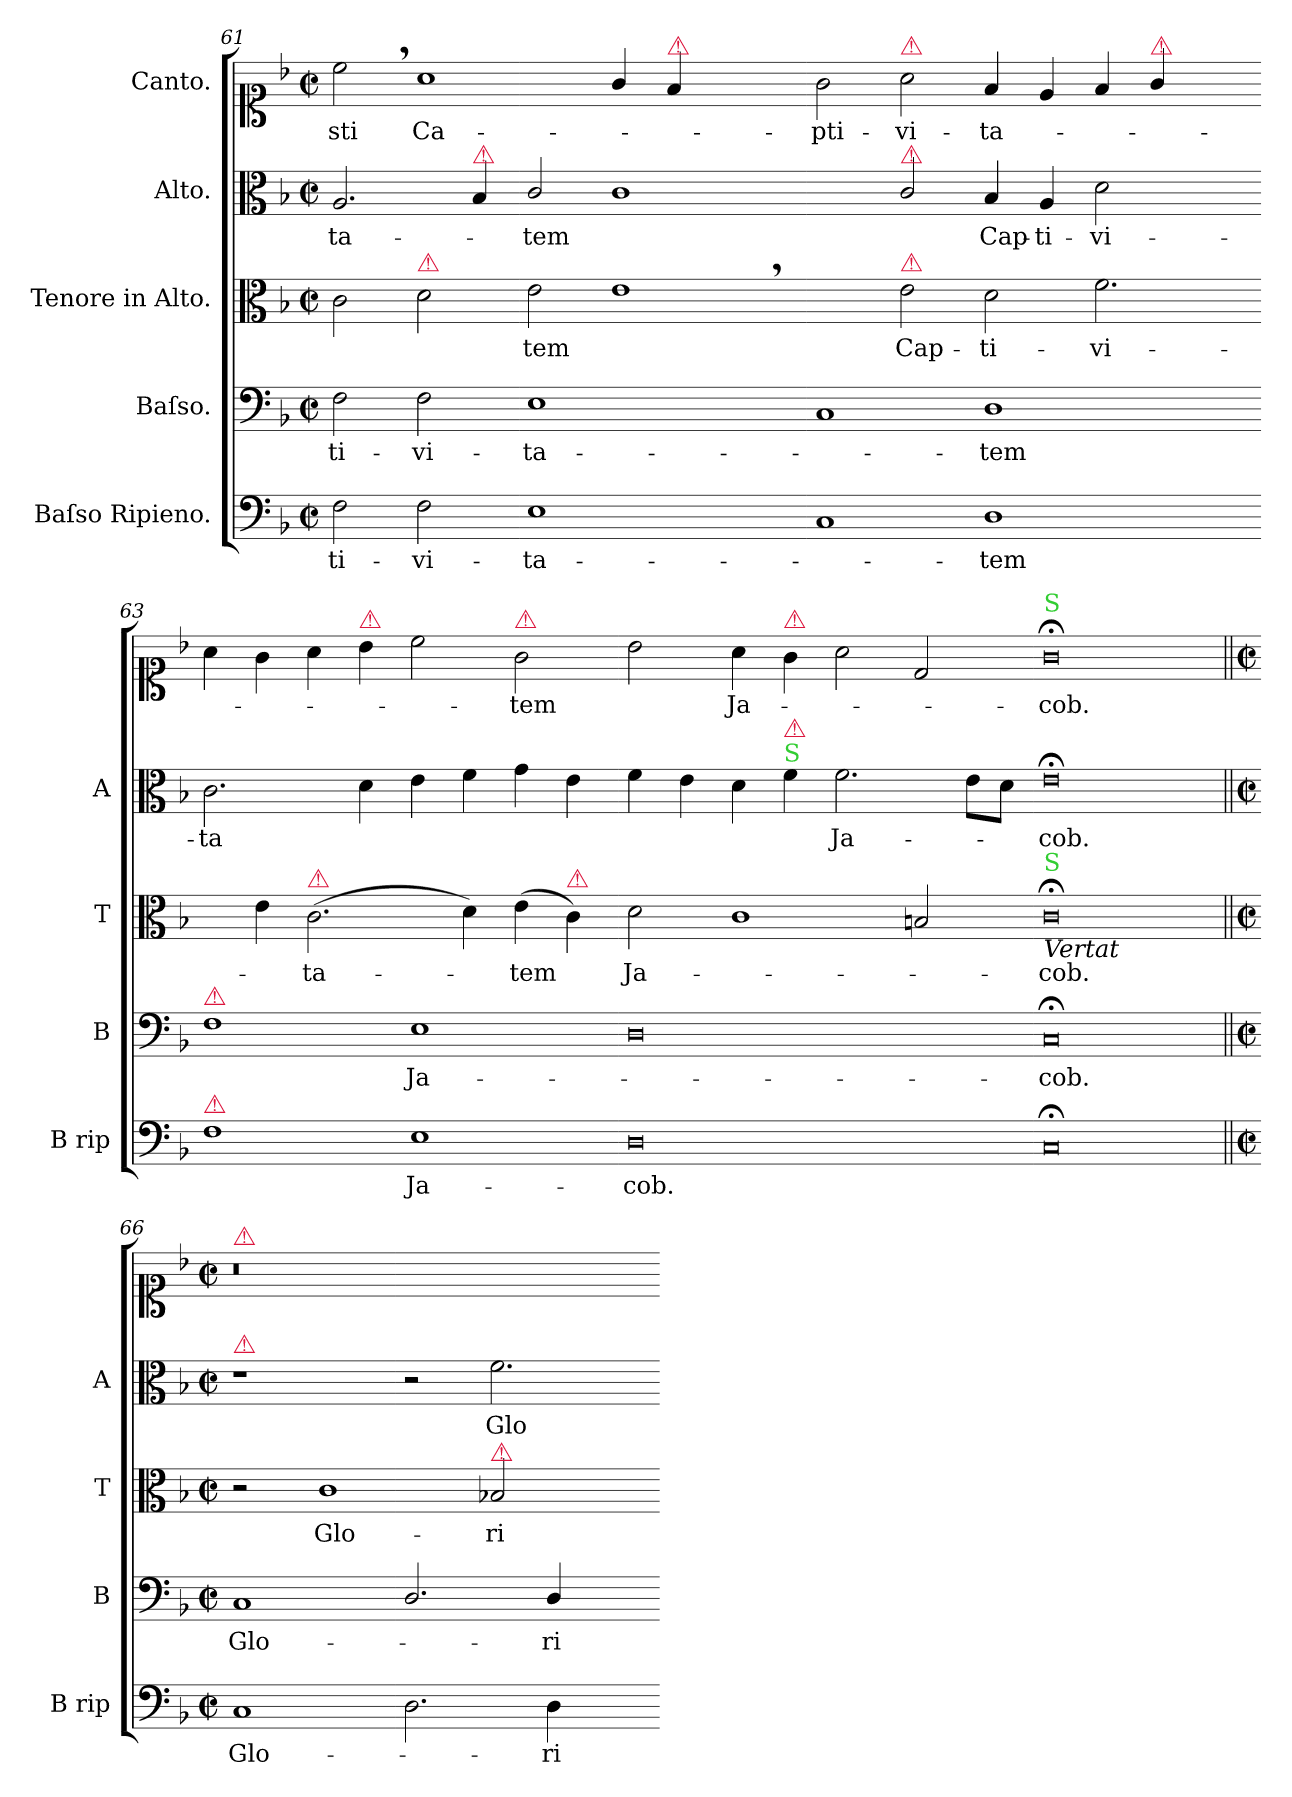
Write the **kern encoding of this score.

**kern	**text	**kern	**text	**kern	**text	**kern	**text	**kern	**text
*part5	*part5	*part4	*part4	*part3	*part3	*part2	*part2	*part1	*part1
*staff5	*staff5	*staff4	*staff4	*staff3	*staff3	*staff2	*staff2	*staff1	*staff1
*I"Baſso Ripieno.	*	*I"Baſso.	*	*I"Tenore in Alto.	*	*I"Alto.	*	*I"Canto.	*
*I'B rip	*	*I'B	*	*I'T	*	*I'A	*	*	*
*clefF4	*	*clefF4	*	*clefC3	*	*clefC3	*	*clefC1	*
*k[b-]	*	*k[b-]	*	*k[b-]	*	*k[b-]	*	*k[b-]	*
*M2/2	*	*M2/2	*	*M2/2	*	*M2/2	*	*M2/2	*
*met(c|)	*	*met(c|)	*	*met(c|)	*	*met(c|)	*	*met(c|)	*
=61	=61	=61	=61	=61	=61	=61	=61	=61	=61
2F\	-ti-	2F\	-ti-	2c\	.	2.A/	-ta-	2cc,\	-sti
!	!	!	!	!LO:TX:a:color=crimson:t=⚠	!	!	!	!	!
2F\	-vi-	2F\	-vi-	2d\	.	.	.	1a\	Ca-
!	!	!	!	!	!	!LO:TX:a:color=crimson:t=⚠	!	!	!
.	.	.	.	.	.	4B-/	.	.	.
1E	-ta-	1E	-ta-	2e\	-tem	2c/	-tem	.	.
.	.	.	.	1e,\	.	1c/	.	4g/	.
!	!	!	!	!	!	!	!	!LO:TX:a:color=crimson:t=⚠	!
.	.	.	.	.	.	.	.	4f/	.
2ryy	.	2ryy	.	.	.	.	.	2ryy	.
=62-	=62-	=62-	=62-	=62-	=62-	=62-	=62-	=62-	=62-
1C	.	1C	.	2ryy	.	2ryy	.	2g\	-pti-
!	!	!	!	!	!	!	!	!LO:TX:a:color=crimson:t=⚠	!
!	!	!	!	!	!	!LO:TX:a:color=crimson:t=⚠	!	!	!
!	!	!	!	!LO:TX:a:color=crimson:t=⚠	!	!	!	!	!
.	.	.	.	2e\	Cap-	2c/	.	2a\	-vi-
1D	-tem	1D	-tem	2d\	-ti-	4B-/	Cap-	4f/	-ta-
.	.	.	.	.	.	4A/	-ti-	4e/	.
.	.	.	.	2.f\	-vi-	2d\	-vi-	4f/	.
!	!	!	!	!	!	!	!	!LO:TX:a:color=crimson:t=⚠	!
.	.	.	.	.	.	.	.	4g/	.
4ryy	.	4ryy	.	.	.	4ryy	.	4ryy	.
=63-	=63-	=63-	=63-	=63-	=63-	=63-	=63-	=63-	=63-
!	!	!LO:TX:a:color=crimson:t=⚠	!	!	!	!	!	!	!
!LO:TX:a:color=crimson:t=⚠	!	!	!	!	!	!	!	!	!
1F	.	1F	.	4ryy	.	2.c\	-ta	4a\	.
.	.	.	.	4e\	.	.	.	4g\	.
!	!	!	!	!LO:TX:a:color=crimson:t=⚠	!	!	!	!	!
.	.	.	.	(<2.c\	-ta-	.	.	4a\	.
!	!	!	!	!	!	!	!	!LO:TX:a:color=crimson:t=⚠	!
.	.	.	.	.	.	4d\	.	4b-\	.
1E	Ja-	1E	Ja-	.	.	4e\	.	2cc\	.
.	.	.	.	4d\)	.	4f\	.	.	.
!	!	!	!	!	!	!	!	!LO:TX:a:color=crimson:t=⚠	!
.	.	.	.	(>4e\	-tem	4g\	.	2g\	-tem
!	!	!	!	!LO:TX:a:color=crimson:t=⚠	!	!	!	!	!
.	.	.	.	4c\)	.	4e\	.	.	.
=64-	=64-	=64-	=64-	=64-	=64-	=64-	=64-	=64-	=64-
0D	-cob.	0D	.	2d\	Ja-	4f\	.	2b-\	.
.	.	.	.	.	.	4e\	.	.	.
.	.	.	.	1c\	.	4d\	.	4a\	Ja-
!	!	!	!	!	!	!	!	!LO:TX:a:color=crimson:t=⚠	!
!	!	!	!	!	!	!LO:TX:a:color=limegreen:t=S	!	!	!
!	!	!	!	!	!	!LO:TX:a:color=crimson:t=⚠	!	!	!
.	.	.	.	.	.	4f\	.	4g\	.
.	.	.	.	.	.	2.f\	Ja-	2a\	.
.	.	.	.	2Bn/	.	.	.	2d/	.
.	.	.	.	.	.	8e\L	.	.	.
.	.	.	.	.	.	8d\J	.	.	.
=65-	=65-	=65-	=65-	=65-	=65-	=65-	=65-	=65-	=65-
!	!	!	!	!	!	!	!	!LO:TX:a:color=limegreen:t=S	!
!	!	!	!	!LO:TX:a:color=limegreen:t=S	!	!	!	!	!
!	!	!	!	!LO:TX:b:i:t=Vertat	!	!	!	!	!
0C;<	.	0C;<	-cob.	0c;<	-cob.	0e;<	-cob.	0g;<	-cob.
=66||	=66||	=66||	=66||	=66||	=66||	=66||	=66||	=66||	=66||
*M1/2	*	*M1/2	*	*M1/2	*	*M1/2	*	*M1/2	*
*met(c|)	*	*met(c|)	*	*met(c|)	*	*met(c|)	*	*met(c|)	*
!	!	!	!	!	!	!	!	!LO:TX:a:color=crimson:t=⚠	!
!	!	!	!	!	!	!LO:TX:a:color=crimson:t=⚠	!	!	!
1C	Glo-	1C	Glo-	2r	.	1r	.	0r	.
.	.	.	.	1c\	Glo-	.	.	.	.
2.D\	.	2.D/	.	.	.	2r	.	.	.
!	!	!	!	!LO:TX:a:color=crimson:t=⚠	!	!	!	!	!
.	.	.	.	2B-X/	-ri-	2.f\	Glo-	.	.
4D\	-ri-	4D/	-ri-	.	.	.	.	.	.
4ryy	.	4ryy	.	4ryy	.	.	.	4ryy	.
=-	=-	=-	=-	=-	=-	=-	=-	=-	=-
*-	*-	*-	*-	*-	*-	*-	*-	*-	*-
